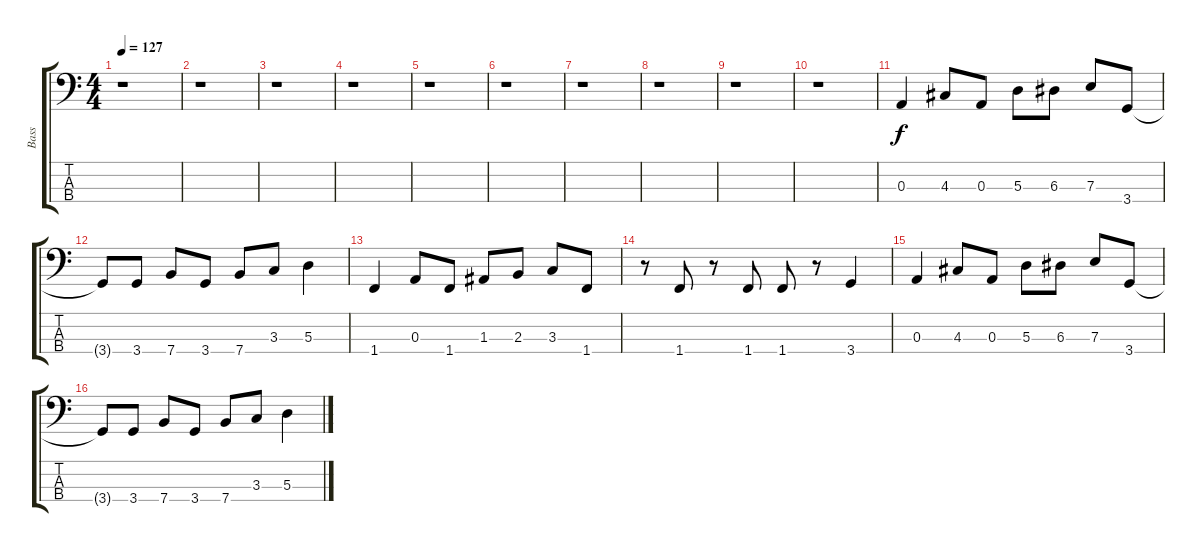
\track ("Bass" "Bass") {instrument electricbasspick}
\staff {score tabs}
\tuning (G2 D2 A1 E1) {hide}
\ts (4 4)
\tempo 127
\clef f4
\ks c
r.1{dy f instrument electricbasspick} |
r.1 |
r.1 |
r.1 |
r.1 |
r.1 |
r.1 |
r.1 |
r.1 |
r.1 |
0.3.4 4.3.8 0.3.8 5.3.8 6.3.8 7.3.8 3.4.8 |
3.4{t}.8 3.4.8 7.4.8 3.4.8 7.4.8 3.3.8 5.3.4 |
1.4.4 0.3.8 1.4.8 1.3.8 2.3.8 3.3.8 1.4.8 |
r.8 1.4.8 r.8 1.4.8 1.4.8 r.8 3.4.4 |
0.3.4 4.3.8 0.3.8 5.3.8 6.3.8 7.3.8 3.4.8 |
3.4{t}.8 3.4.8 7.4.8 3.4.8 7.4.8 3.3.8 5.3.4
